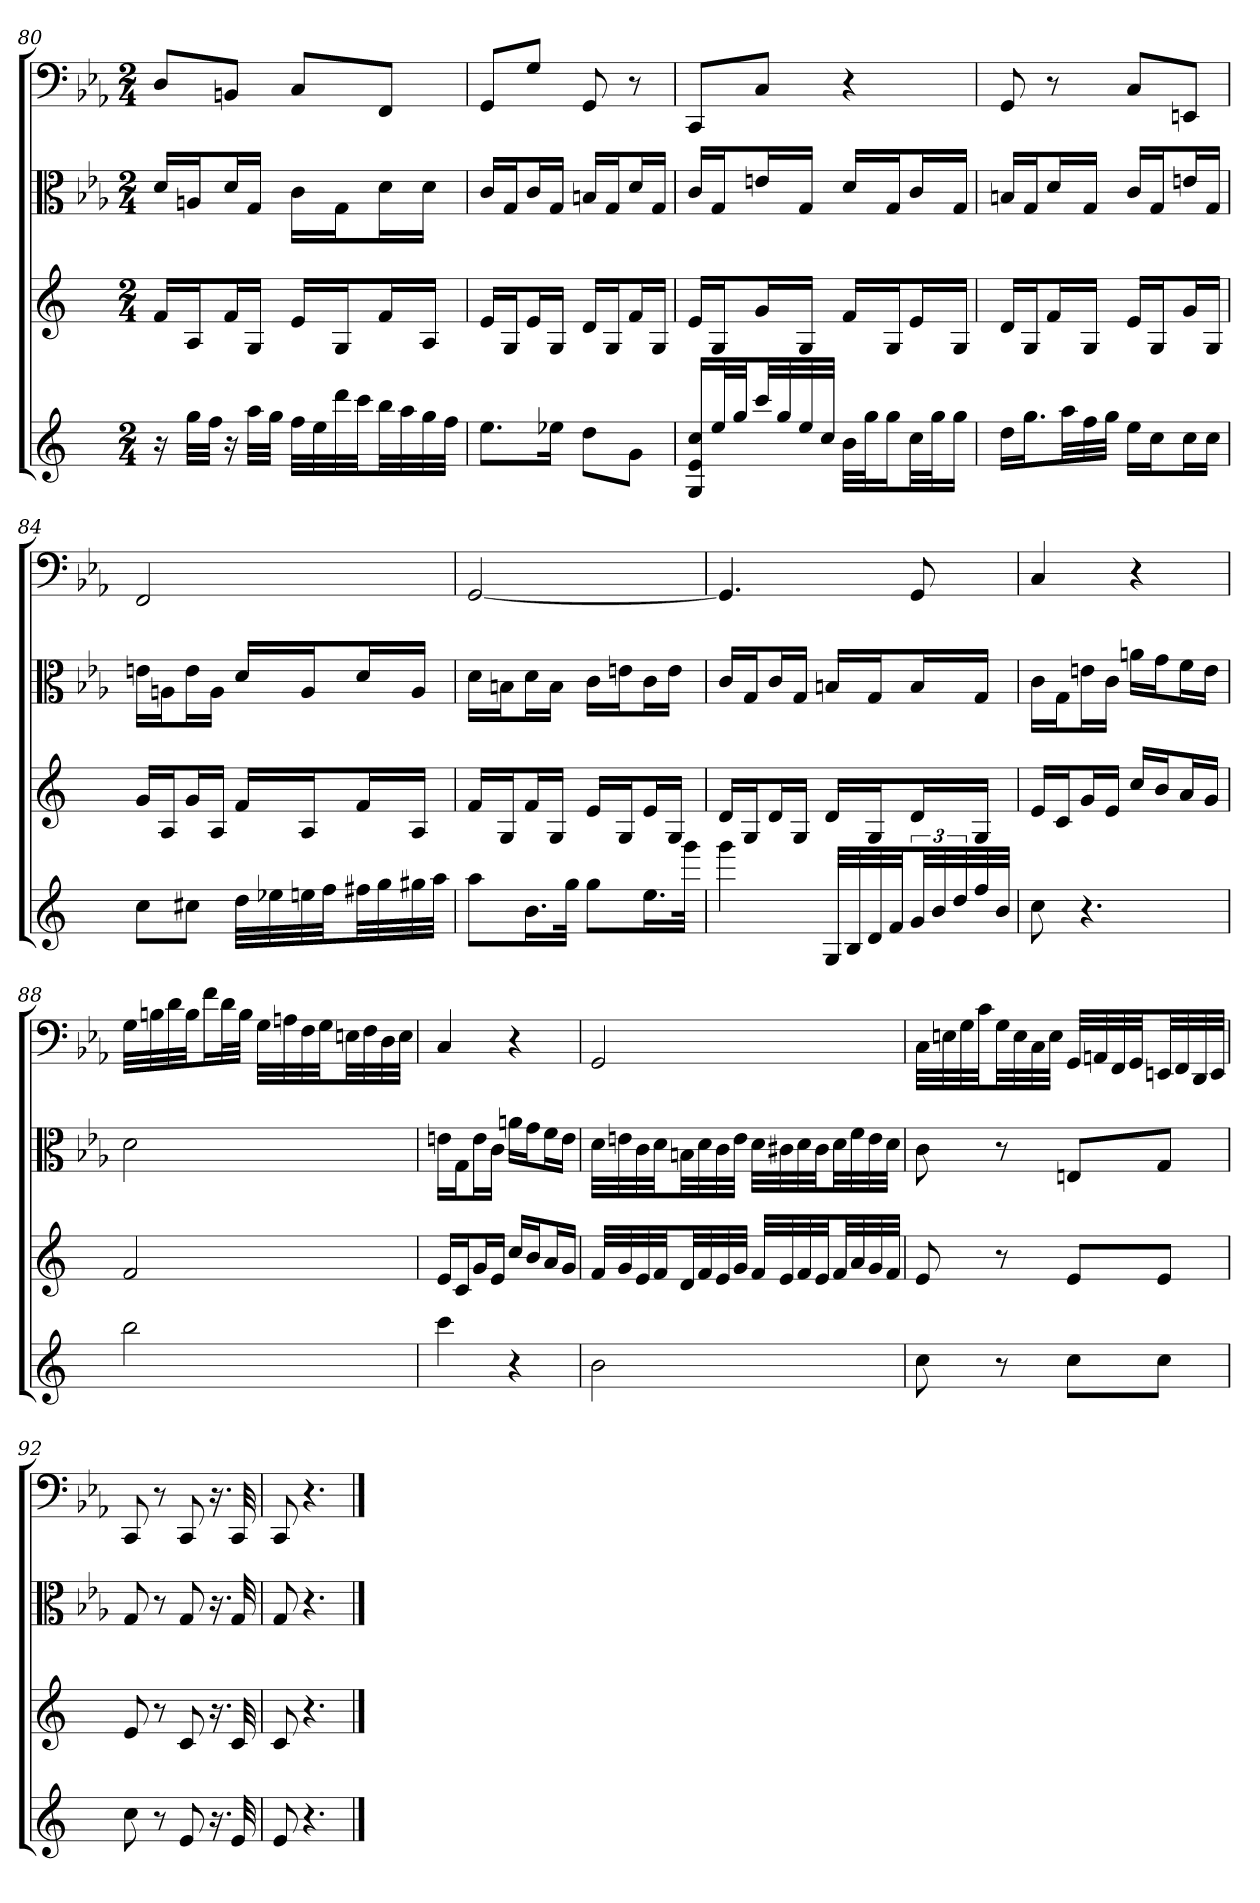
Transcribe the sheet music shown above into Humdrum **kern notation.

**kern	**kern	**kern	**kern
*part4	*part3	*part2	*part1
*staff4	*staff3	*staff2	*staff1
*	*	*clefC3	*clefF4
*k[]	*k[]	*k[b-e-a-]	*k[b-e-a-]
*M2/4	*M2/4	*M2/4	*M2/4
=80	=80	=80	=80
16r	16fLL	16d/LL	8D/L
32ggLLL	16AJ	16An/J	.
32ffJJJ	.	.	.
16r	16fL	16d/L	8BBn/J
32aaLLL	16GJJ	16G/JJ	.
32ggJJJ	.	.	.
32ffLLL	16eLL	16c\LL	8C/L
32ee	.	.	.
32ddd	16GJ	16G\J	.
32cccJJ	.	.	.
32bbLL	16fL	16d\L	8FF/J
32aa	.	.	.
32gg	16AJJ	16d\JJ	.
32ffJJJ	.	.	.
=81	=81	=81	=81
8.eeL	16eLL	16c/LL	8GG/L
.	16GJ	16G/J	.
.	16eL	16c/L	8G/J
16ee-XJk	16GJJ	16G/JJ	.
8ddL	16dLL	16Bn/LL	8GG
.	16GJ	16G/J	.
8gJ	16fL	16d/L	8r
.	16GJJ	16G/JJ	.
=82	=82	=82	=82
16G 16e 16ccLL	16eLL	16c/LL	8CC/L
32eeL	16GJ	16G/J	.
32ggJJ	.	.	.
32cccLL	16gL	16en/L	8C/J
32gg	.	.	.
32ee	16GJJ	16G/JJ	.
32ccJJJ	.	.	.
32bLLL	16fLL	16d/LL	4r
32ggJ	.	.	.
16ggJ	16GJ	16G/J	.
32ccLL	16eL	16c/L	.
32ggJ	.	.	.
16ggJJ	16GJJ	16G/JJ	.
=83	=83	=83	=83
16ddLL	16dLL	16Bn/LL	8GG
16.ggJ	16GJ	16G/J	.
.	16fL	16d/L	8r
32aaLL	.	.	.
32ff	16GJJ	16G/JJ	.
32ggJJJ	.	.	.
16eeLL	16eLL	16c/LL	8C/L
16ccJ	16GJ	16G/J	.
16ccL	16gL	16en/L	8EEn/J
16ccJJ	16GJJ	16G/JJ	.
=84	=84	=84	=84
8ccL	16gLL	16en\LL	2FF
.	16AJ	16An\J	.
8cc#XJ	16gL	16e\L	.
.	16AJJ	16A\JJ	.
32ddLLL	16fLL	16d/LL	.
32ee-X	.	.	.
32een	16AJ	16A/J	.
32ffJJ	.	.	.
32ff#XLL	16fL	16d/L	.
32gg	.	.	.
32gg#X	16AJJ	16A/JJ	.
32aaJJJ	.	.	.
=85	=85	=85	=85
8aaL	16fLL	16d\LL	[2GG
.	16GJ	16Bn\J	.
16.bL	16fL	16d\L	.
.	16GJJ	16B\JJ	.
32ggJJk	.	.	.
8ggL	16eLL	16c\LL	.
.	16GJ	16en\J	.
16.eeL	16eL	16c\L	.
.	16GJJ	16e\JJ	.
32gggJJk	.	.	.
=86	=86	=86	=86
4ggg	16dLL	16c/LL	4.GG]
.	16GJ	16G/J	.
.	16dL	16c/L	.
.	16GJJ	16G/JJ	.
32GLLL	16dLL	16Bn/LL	.
32B	.	.	.
32d	16GJ	16G/J	.
32fJJ	.	.	.
48gLL	16dL	16B/L	8GG
48b	.	.	.
48dd	.	.	.
32ff	16GJJ	16G/JJ	.
32bJJJ	.	.	.
=87	=87	=87	=87
8cc	16eLL	16c\LL	4C
.	16cJ	16G\J	.
4.r	16gL	16en\L	.
.	16eJJ	16c\JJ	.
.	16ccLL	16an\LL	4r
.	16bJ	16g\J	.
.	16aL	16f\L	.
.	16gJJ	16e\JJ	.
=88	=88	=88	=88
2bb	2f	2d	32G\LLL
.	.	.	32Bn\
.	.	.	32d\
.	.	.	32B\JJ
.	.	.	16f\L
.	.	.	32d\L
.	.	.	32B\JJJ
.	.	.	32G\LLL
.	.	.	32An\
.	.	.	32F\
.	.	.	32G\JJ
.	.	.	32En\LL
.	.	.	32F\
.	.	.	32D\
.	.	.	32E\JJJ
=89	=89	=89	=89
4ccc	16eLL	16en\LL	4C
.	16cJ	16G\J	.
.	16gL	16e\L	.
.	16eJJ	16c\JJ	.
4r	16ccLL	16an\LL	4r
.	16bJ	16g\J	.
.	16aL	16f\L	.
.	16gJJ	16e\JJ	.
=90	=90	=90	=90
2b	32fLLL	32d\LLL	2GG
.	32g	32en\	.
.	32e	32c\	.
.	32fJJ	32d\JJ	.
.	32dLL	32Bn\LL	.
.	32f	32d\	.
.	32e	32c\	.
.	32gJJJ	32e\JJJ	.
.	32fLLL	32d\LLL	.
.	32e	32c#X\	.
.	32f	32d\	.
.	32eJJ	32c#\JJ	.
.	32fLL	32d\LL	.
.	32a	32f\	.
.	32g	32e\	.
.	32fJJJ	32d\JJJ	.
=91	=91	=91	=91
8cc	8e	8c	32C\LLL
.	.	.	32En\
.	.	.	32G\
.	.	.	32c\JJ
8r	8r	8r	32G\LL
.	.	.	32E\
.	.	.	32C\
.	.	.	32E\JJJ
8ccL	8eL	8En/L	32GG/LLL
.	.	.	32AAn/
.	.	.	32FF/
.	.	.	32GG/JJ
8ccJ	8eJ	8G/J	32EEn/LL
.	.	.	32FF/
.	.	.	32DD/
.	.	.	32EE/JJJ
=92	=92	=92	=92
8cc	8e	8G	8CC
8r	8r	8r	8r
8e	8c	8G	8CC
16.r	16.r	16.r	16.r
32e	32c	32G	32CC
=93	=93	=93	=93
8e	8c	8G	8CC
4.r	4.r	4.r	4.r
==	==	==	==
*-	*-	*-	*-
